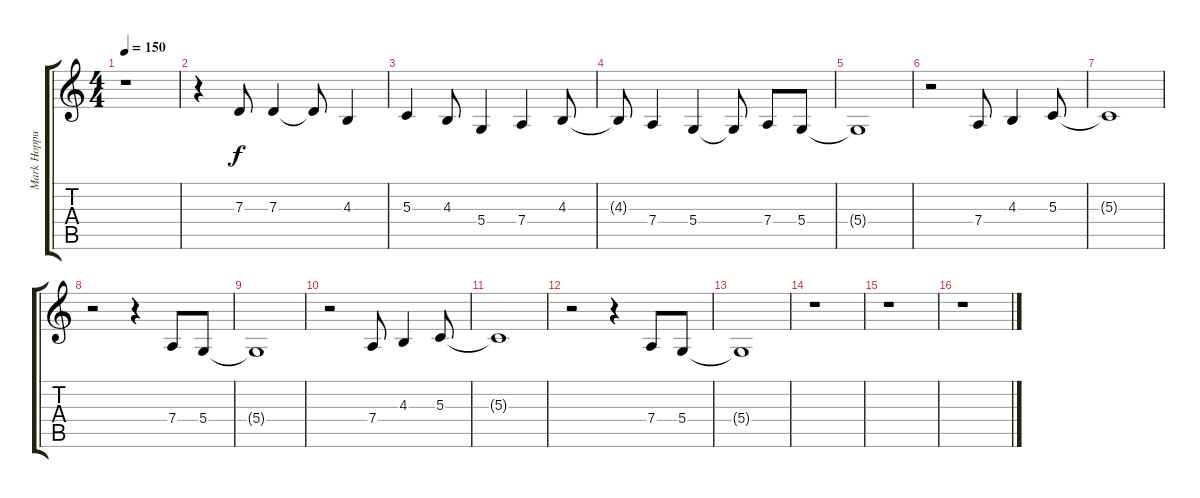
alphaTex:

\track ("Mark Hoppus (Guest Vocals)" "Mark Hoppu") {instrument shanai}
\staff {score tabs}
\tuning (E4 B3 G3 D3 A2 E2) {hide}
\ts (4 4)
\tempo 150
\clef g2
\ks c
r.1{dy f} |
r.4 7.3.8 7.3.4 7.3{t}.8 4.3.4 |
5.3.4 4.3.8 5.4.4 7.4.4 4.3.8 |
4.3{t}.8 7.4.4 5.4.4 5.4{t}.8 7.4.8 5.4.8 |
5.4{t}.1 |
r.2 7.4.8 4.3.4 5.3.8 |
5.3{t}.1 |
r.2 r.4 7.4.8 5.4.8 |
5.4{t}.1 |
r.2 7.4.8 4.3.4 5.3.8 |
5.3{t}.1 |
r.2 r.4 7.4.8 5.4.8 |
5.4{t}.1 |
r.1 |
r.1 |
r.1
